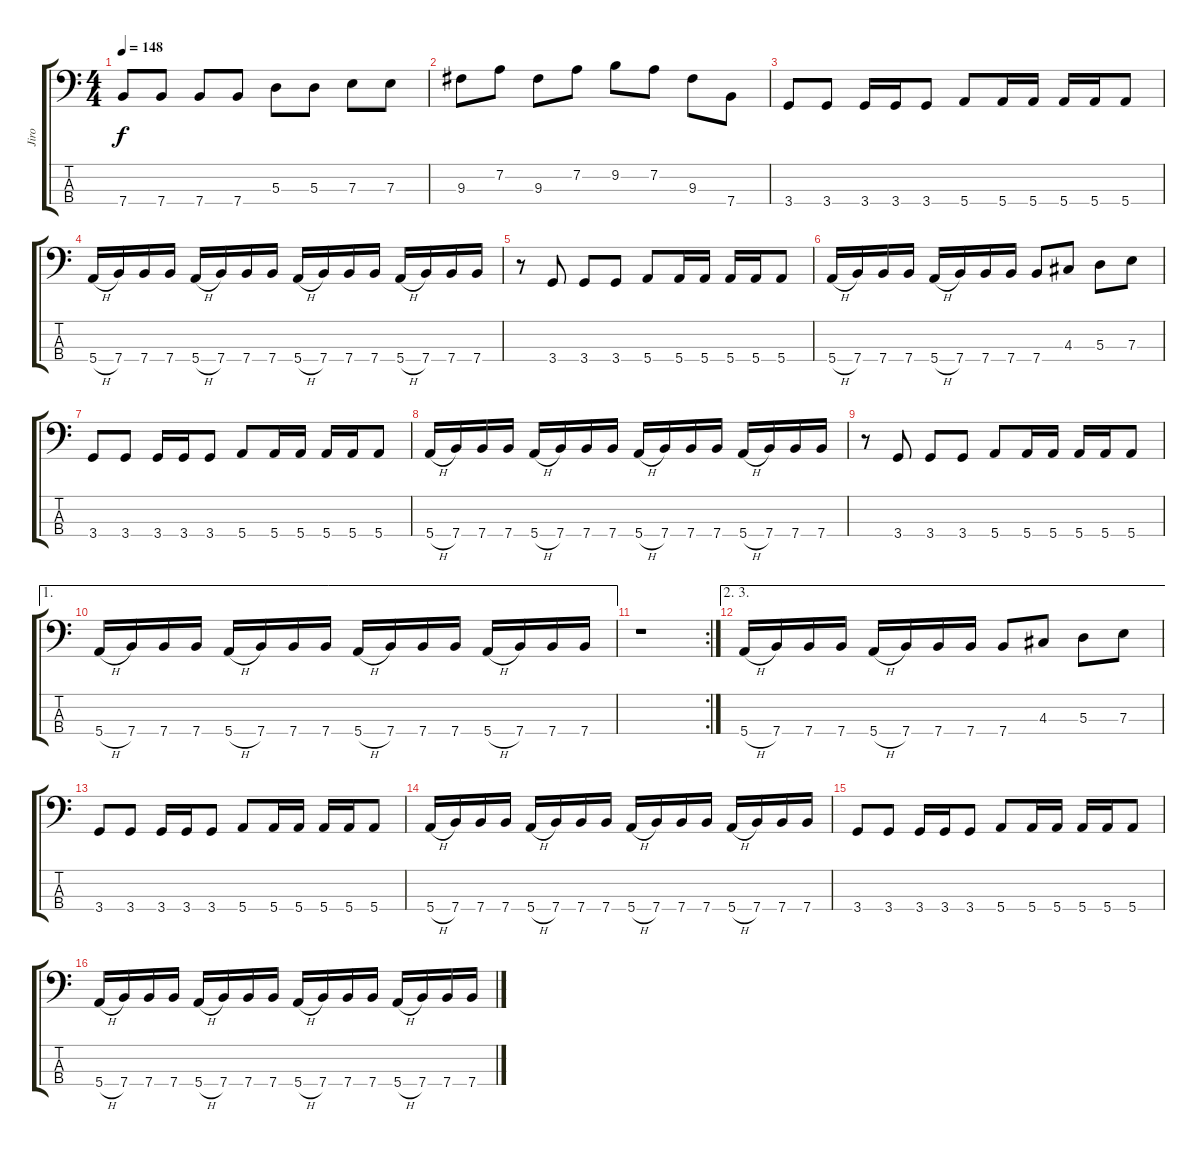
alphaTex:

\track ("Jiro" "Jiro") {instrument electricbasspick}
\staff {score tabs}
\tuning (G2 D2 A1 E1) {hide}
\ts (4 4)
\tempo 148
\clef f4
\ks c
7.4.8{dy f} 7.4.8 7.4.8 7.4.8 5.3.8 5.3.8 7.3.8 7.3.8 |
9.3.8 7.2.8 9.3.8 7.2.8 9.2.8 7.2.8 9.3.8 7.4.8 |
3.4.8 3.4.8 3.4.16 3.4.16 3.4.8 5.4.8 5.4.16 5.4.16 5.4.16 5.4.16 5.4.8 |
5.4{h}.16 7.4.16 7.4.16 7.4.16 5.4{h}.16 7.4.16 7.4.16 7.4.16 5.4{h}.16 7.4.16 7.4.16 7.4.16 5.4{h}.16 7.4.16 7.4.16 7.4.16 |
r.8 3.4.8 3.4.8 3.4.8 5.4.8 5.4.16 5.4.16 5.4.16 5.4.16 5.4.8 |
5.4{h}.16 7.4.16 7.4.16 7.4.16 5.4{h}.16 7.4.16 7.4.16 7.4.16 7.4.8 4.3.8 5.3.8 7.3.8 |
3.4.8 3.4.8 3.4.16 3.4.16 3.4.8 5.4.8 5.4.16 5.4.16 5.4.16 5.4.16 5.4.8 |
5.4{h}.16 7.4.16 7.4.16 7.4.16 5.4{h}.16 7.4.16 7.4.16 7.4.16 5.4{h}.16 7.4.16 7.4.16 7.4.16 5.4{h}.16 7.4.16 7.4.16 7.4.16 |
r.8 3.4.8 3.4.8 3.4.8 5.4.8 5.4.16 5.4.16 5.4.16 5.4.16 5.4.8 |
\ae 1
5.4{h}.16 7.4.16 7.4.16 7.4.16 5.4{h}.16 7.4.16 7.4.16 7.4.16 5.4{h}.16 7.4.16 7.4.16 7.4.16 5.4{h}.16 7.4.16 7.4.16 7.4.16 |
\rc 2
r.1 |
\ae (2 3)
5.4{h}.16 7.4.16 7.4.16 7.4.16 5.4{h}.16 7.4.16 7.4.16 7.4.16 7.4.8 4.3.8 5.3.8 7.3.8 |
3.4.8 3.4.8 3.4.16 3.4.16 3.4.8 5.4.8 5.4.16 5.4.16 5.4.16 5.4.16 5.4.8 |
5.4{h}.16 7.4.16 7.4.16 7.4.16 5.4{h}.16 7.4.16 7.4.16 7.4.16 5.4{h}.16 7.4.16 7.4.16 7.4.16 5.4{h}.16 7.4.16 7.4.16 7.4.16 |
3.4.8 3.4.8 3.4.16 3.4.16 3.4.8 5.4.8 5.4.16 5.4.16 5.4.16 5.4.16 5.4.8 |
5.4{h}.16 7.4.16 7.4.16 7.4.16 5.4{h}.16 7.4.16 7.4.16 7.4.16 5.4{h}.16 7.4.16 7.4.16 7.4.16 5.4{h}.16 7.4.16 7.4.16 7.4.16
